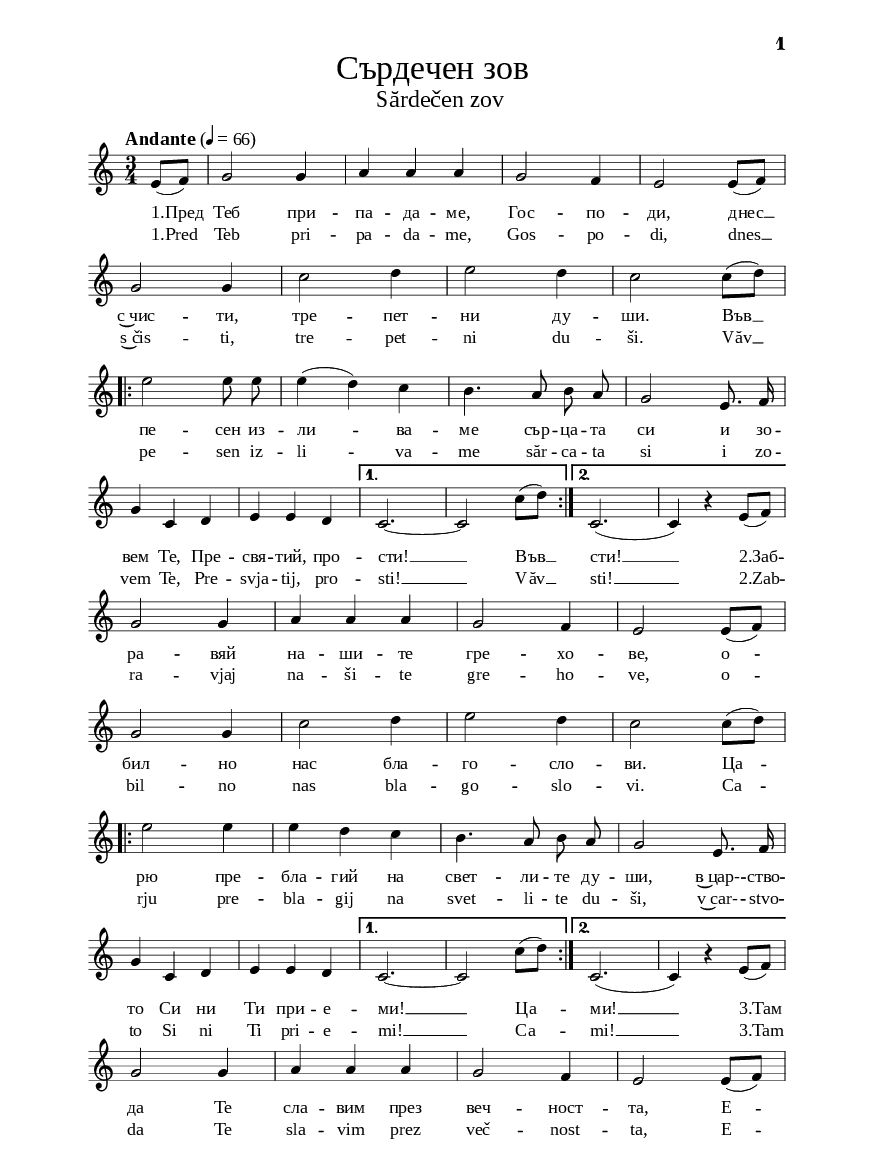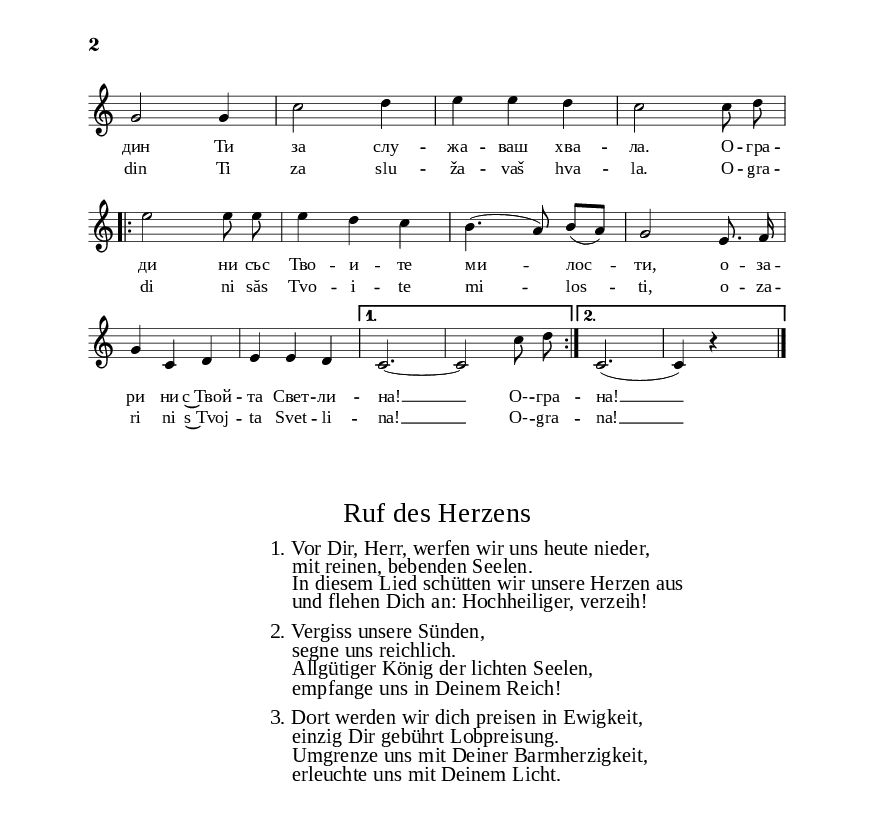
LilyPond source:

\version "2.24.3"

% include paper part and global functions
\include "include/globals.ily"

\bookpart {
  \label #'ref039
  \tocItem \markup "Сърдечен зов – Sărdečen zov"
  \include "include/bookpart-paper.ily"
  \score {
    \include "include/score-layout.ily"

    \new Voice \absolute {
      \clef treble
      \key c \major
      \time 3/4
      \tempoFunc "Andante" 4 "66"
      \autoBeamOff
      \partial 4
      e'8 ([f'8]) |  g'2 g'4 |  a'4 a' a' | g'2 f'4 | e'2 e'8 ([ f' ]) | \break

      g'2 g'4 | c''2 d''4 | e''2 d''4 | c''2 c''8 ( [d''8]) | \break

      \repeat volta 2 {
        e''2 e''8 e'' | e''4 ( d'' ) c'' | b'4. a'8   b' a' | g'2 e'8. f'16 | \break
        g'4 c' d' | e' e' d' |
      }
      \alternative {
        { c'2. ~| c'2  \slurSolid c''8 ( [ d'' ] ) |  }

        { c'2.  ( | c'4 ) r4 e'8 ([f'8 ])| \break }
      }

      g'2 g'4 |  a'4 a' a' | g'2 f'4 | e'2 e'8 ([ f' ]) | \break

      g'2 g'4 | c''2 d''4 | e''2 d''4 | c''2 c''8 ( [d''8]) | \break

      \repeat volta 2 {
        e''2 e''4 | e''4 d'' c'' | b'4. a'8  b' a' | g'2 e'8. f'16 | \break
        g'4 c' d' | e' e' d' |
      }

      \alternative {
        { c'2. ~| c'2  c''8 ( [ d'' ] ) |  }
        { c'2. ( | c'4 ) r4 e'8 ([f'8 ])| \break }
      }

      g'2 g'4 |  a'4 a' a' | g'2 f'4 | e'2 e'8 ([ f' ]) | \break

      g'2 g'4 | c''2 d''4 | e''4 e''4 d''4 | c''2 c''8 d''8 | \break

      \repeat volta 2 {
        e''2 e''8  e'' | e''4  d'' c'' | b'4. ( a'8 )  b' ([a']) | g'2 e'8. f'16 | \break
        g'4 c' d' | e' e' d' |
      }
      \alternative {
        { c'2. ~| c'2 c''8  d''   |   }
        { c'2. ( | c'4 ) r4 s4 \bar "|."  | \break }
      }

    }

    \addlyrics {
      "1.Пред" Теб при -- па -- да -- ме, Гос -- по -- ди, днес __
      с~чис -- ти, тре -- пет -- ни  ду -- ши. Във __
      пе -- сен из -- ли --  ва -- ме  сър -- ца -- та си и зо --
      вем Те, Пре -- свя -- тий, про -- сти! __ Във __ сти! __

      "2.Заб" -- ра -- вяй на -- ши -- те гре -- хо -- ве, о --
      бил -- но нас бла -- го -- сло -- ви. Ца --
      рю пре -- бла -- гий на свет -- ли -- те ду -- ши, "в~цар-" -- ство --
      то Си ни Ти при -- е -- ми! __ Ца -- ми! __

      "3.Там" да Те сла -- вим през веч -- ност -- та, E --
      дин Ти за слу -- жа -- ваш хва -- ла. О -- гра --
      ди ни със Тво -- и -- те ми -- лос -- ти, о -- за --
      ри ни с~Твой -- та Свет -- ли -- на! __ "О-" -- гра -- на! __
    }
    \addlyrics {
      "1.Pred" Teb pri -- pa -- da -- me, Gos -- po -- di, dnes __
      s~čis -- ti, tre -- pet -- ni  du -- ši. Văv __
      pe -- sen iz -- li --  va -- me  săr -- ca -- ta si i zo --
      vem Te, Pre -- svja -- tij, pro -- sti! __ Văv __ sti! __

      "2.Zab" -- ra -- vjaj na -- ši -- te gre -- ho -- ve, o --
      bil -- no nas bla -- go -- slo -- vi. Ca --
      rju pre -- bla -- gij na svet -- li -- te du -- ši, "v~car-" -- stvo --
      to Si ni Ti pri -- e -- mi! __ Ca -- mi! __

      "3.Tam" da Te sla -- vim prez več -- nost -- ta, E --
      din Ti za slu -- ža -- vaš hva -- la. O -- gra --
      di ni săs Tvo -- i -- te mi -- los -- ti, o -- za --
      ri ni s~Tvoj -- ta Svet -- li -- na! __ "O-" -- gra -- na! __
    }

    \header {
      title = \titleFunc "Сърдечен зов " " Sărdečen zov"
    }

    \midi{}

  } % score

  \markup \vspace #3

  % include foreign translation(s) of the song
  \version "2.24.4"

\markup \fill-line { \fontsize #deTitleFontSize "Ruf des Herzens" }
\markup \null
\markup \null
\markup \abs-fontsize #10 {
  \hspace #25
  \override #`(baseline-skip . ,deCoupletBaselineSkip)

  \column {

    \line { 1. Vor Dir, Herr, werfen wir uns heute nieder, }

    \line { "   " mit reinen, bebenden Seelen.}

    \line { "   "In diesem Lied schütten wir unsere Herzen aus }

    \line { "   "und flehen Dich an: Hochheiliger, verzeih!}
   \vspace #0.5


    \line { 2. Vergiss unsere Sünden, }

    \line { "   "segne uns reichlich.}

    \line { "   "Allgütiger König der lichten Seelen,}

    \line { "   "empfange uns in Deinem Reich!}
    \vspace #0.5


    \line { 3. Dort werden wir dich preisen in Ewigkeit,}

    \line { "   "einzig Dir gebührt Lobpreisung.}

    \line { "   "Umgrenze uns mit Deiner Barmherzigkeit,}

    \line { "   "erleuchte uns mit Deinem Licht.}
  }
}


} % bookpart
